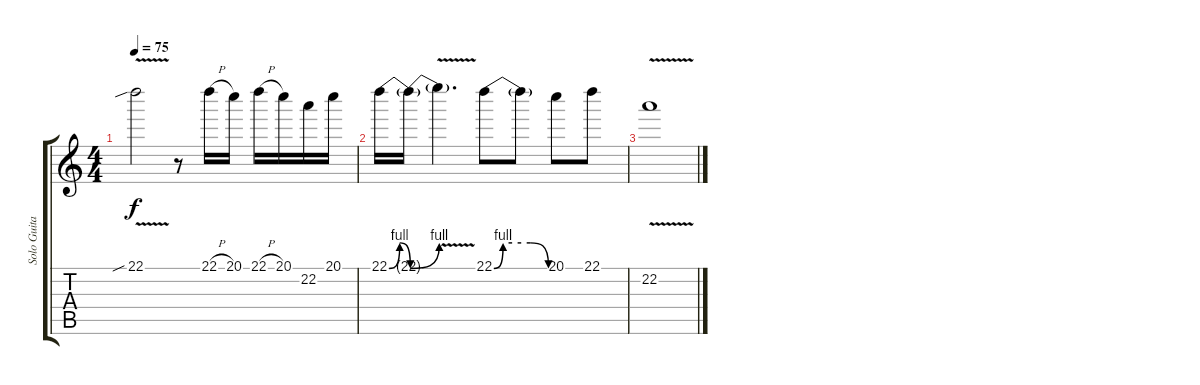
\track ("Solo Guitar" "Solo Guita") {instrument distortionguitar}
\staff {score tabs}
\tuning (E4 B3 G3 D3 A2 E2) {hide}
\ts (4 4)
\tempo 75
\clef g2
\ks c
22.1{v sib}.2{dy f} r.8 22.1{h}.16 20.1.16 22.1{h}.16 20.1.16 22.2.16 20.1.16 |
22.1{be (bendrelease 0 0 10 4 40 4 60 0)}.16 22.1{be (bend 0 0 60 4) t}.16 22.1{v t}.4{d} 22.1{be (custom 0 0 10 4 20 4 30 4 40 4 60 0)}.8 22.1{t}.8 20.1.8 22.1.8 |
22.2{v}.1
